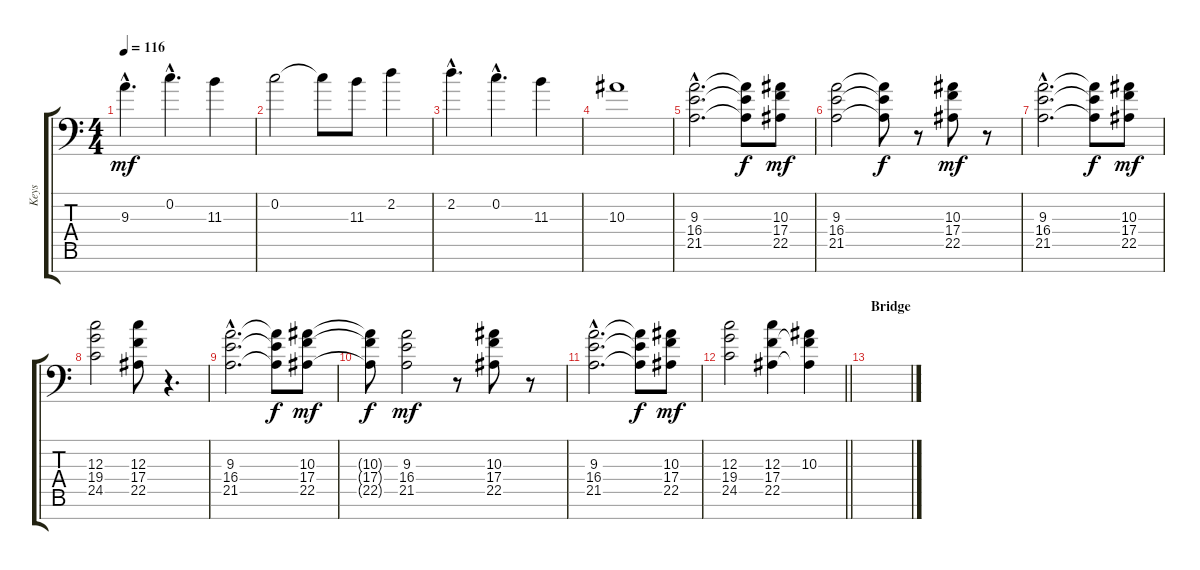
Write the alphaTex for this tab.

\track ("Keys" "Keys") {instrument stringensemble1}
\staff {score tabs}
\tuning (C6 C5 C4 C3 C2 C1 C0) {hide}
\ts (4 4)
\tempo 116
\clef f4
\ks c
9.3{hac}.4{d dy mf} 0.2{hac}.4{d} 11.3.4 |
0.2.2 0.2{t}.8 11.3.8 2.2.4 |
2.2{hac}.4{d} 0.2{hac}.4{d} 11.3.4 |
10.3.1 |
(9.3{hac} 16.4{hac} 21.5{hac}).2{d} (9.3{t} 16.4{t} 21.5{t}).8{dy f} (10.3 17.4 22.5).8{dy mf} |
(9.3 16.4 21.5).2 (9.3{t} 16.4{t} 21.5{t}).8{dy f} r.8 (10.3 17.4 22.5).8{dy mf} r.8 |
(9.3{hac} 16.4{hac} 21.5{hac}).2{d} (9.3{t} 16.4{t} 21.5{t}).8{dy f} (10.3 17.4 22.5).8{dy mf} |
(12.3 19.4 24.5).2 (12.3 17.4 22.5).8 r.4{d} |
(9.3{hac} 16.4{hac} 21.5{hac}).2{d} (9.3{t} 16.4{t} 21.5{t}).8{dy f} (10.3 17.4 22.5).8{dy mf} |
(10.3{t} 17.4{t} 22.5{t}).8{dy f} (9.3 16.4 21.5).2{dy mf} r.8 (10.3 17.4 22.5).8 r.8 |
(9.3{hac} 16.4{hac} 21.5{hac}).2{d} (9.3{t} 16.4{t} 21.5{t}).8{dy f} (10.3 17.4 22.5).8{dy mf} |
\barLineRight lightlight
(12.3 19.4 24.5).2 (12.3 17.4 22.5).4 (10.3 17.4{t} 22.5{t}).4 |
\section ("" "Bridge")
